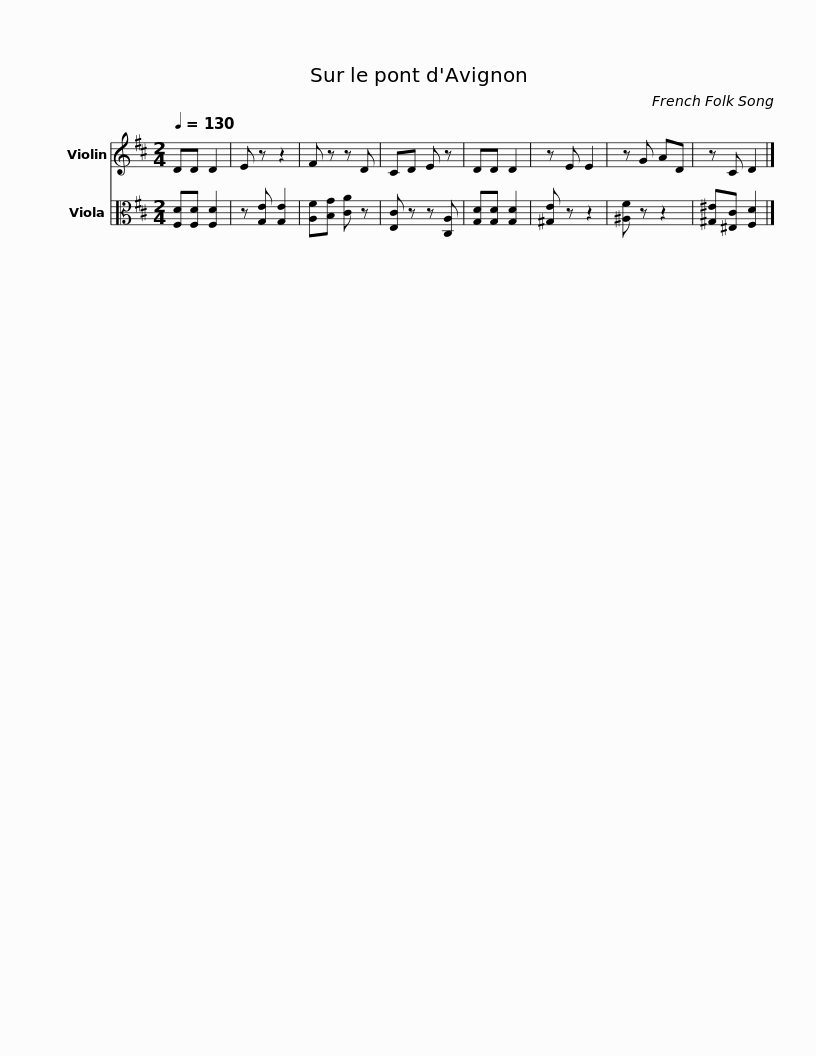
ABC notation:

X:1
%%score 1 2
L:1/8
Q:1/4=130
M:2/4
I:linebreak $
K:D
V:1 treble
V:2 alto
V:1
 DD D2 | E z z2 | F z z D | CD E z | DD D2 | %5
 z E E2 | z G AD | z C D2 |] %8
V:2
 [F,D][F,D] [F,D]2 | z [G,E] [G,E]2 | [A,F][B,G] [CA] z | [E,C] z z [C,A,] | [G,D][G,D] [G,D]2 | %5
 [^G,E] z z2 | [^A,F] z z2 | [^G,^E][^E,C] [F,D]2 |] %8
